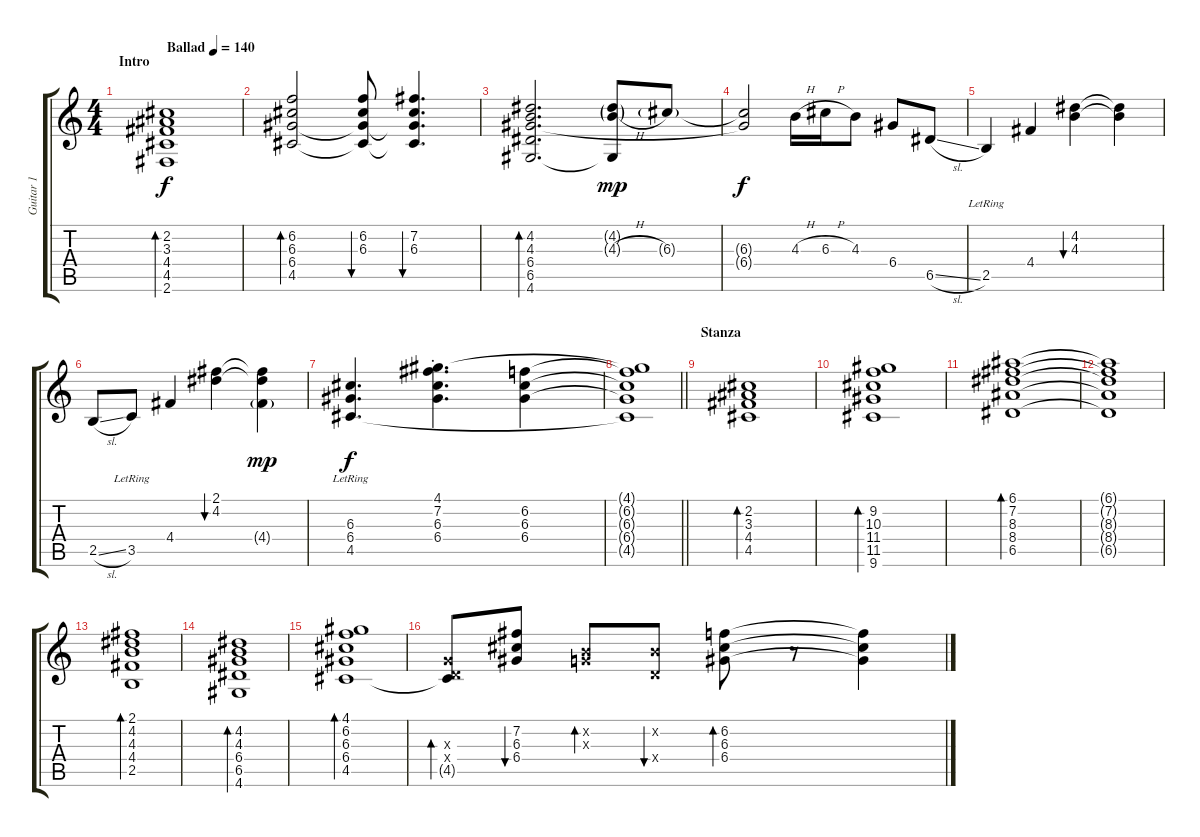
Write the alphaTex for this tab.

\track ("Guitar 1" "Guitar 1") {instrument electricguitarclean}
\staff {score tabs}
\tuning (E4 B3 G3 D3 A2 E2) {hide}
\ts (4 4)
\section ("" "Intro")
\tempo (140 "Ballad")
\clef g2
\ks c
(2.2 3.3 4.4 4.5 2.6).1{bd 240 dy f instrument electricguitarclean} |
(6.2 6.3 6.4 4.5).2{bd 240} (6.2 6.3 6.4{t} 4.5{t}).8{bu 120} (7.2 6.3 6.4{t} 4.5{t}).4{d bu 120} |
(4.2 4.3 6.4 6.5 4.6).2{d bd 120} (4.2{g} 4.3{h g} 4.6{t}).8{dy mp} 6.3{g}.8 |
(6.3{t} 6.4{t}).2{dy f} 4.3{h}.16 6.3{h}.16 4.3.8 6.4.8 6.5{sl}.8 |
2.5{lr}.4 4.4.4 (4.2 4.3).4{bu 60} (4.2{t} 4.3{t}).4 |
2.5{sl}.8 3.5{lr}.8 4.4.4 (2.1 4.2).4{bu 60} (2.1{t} 4.2{t} 4.4{g}).4{dy mp} |
(6.3 6.4 4.5{lr}).4{d dy f} (4.1 7.2 6.3{st} 6.4{st}).4{d} (6.2 6.3 6.4).4 |
\barLineRight lightlight
(4.1{t} 6.2{t} 6.3{t} 6.4{t} 4.5{t}).1 |
\section ("" "Stanza")
(2.2 3.3 4.4 4.5).1{bd 240} |
(9.2 10.3 11.4 11.5 9.6).1{bd 240} |
(6.1 7.2 8.3 8.4 6.5).1{bd 240} |
(6.1{t} 7.2{t} 8.3{t} 8.4{t} 6.5{t}).1 |
(2.1 4.2 4.3 4.4 2.5).1{bd 240} |
(4.2 4.3 6.4 6.5 4.6).1{bd 240} |
(4.1 6.2 6.3 6.4 4.5).1{bd 240} |
(0.3{x} 0.4{x} 4.5{t}).8{bd 60} (7.2 6.3 6.4).8{bu 60} (0.2{x} 0.3{x}).8{bd 60} (0.2{x} 0.4{x}).8{bu 60} (6.2 6.3 6.4).8{bd 60} r.8 (6.2{t} 6.3{t} 6.4{t}).4
